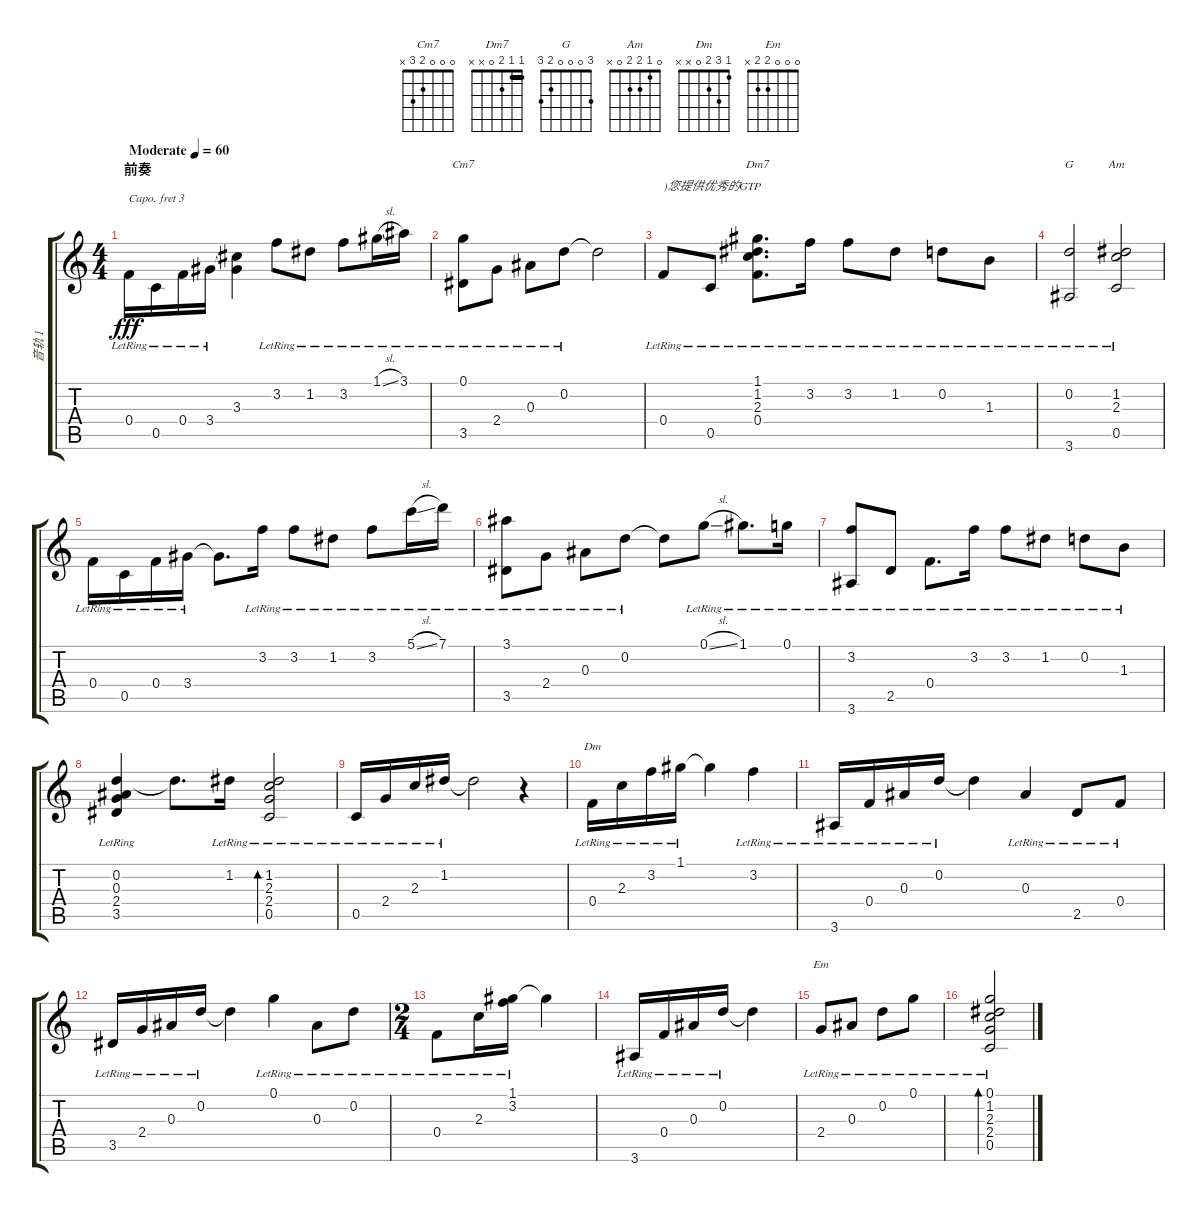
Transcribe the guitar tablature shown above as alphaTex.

\track ("音轨 1" "音轨 1") {instrument acousticguitarsteel}
\staff {score tabs}
\capo 3
\tuning (E4 B3 G3 D3 A2 E2) {hide}
\chord ("Cm7" 0 0 0 2 3 x)
\chord ("Dm7" 1 1 2 0 x x) {barre 1}
\chord ("G" 3 0 0 0 2 3)
\chord ("Am" 0 1 2 2 0 x)
\chord ("Dm" 1 3 2 0 x x)
\chord ("Em" 0 0 0 2 2 x)
\ts (4 4)
\section ("" "前奏")
\tempo (60 "Moderate")
\clef g2
\ks c
0.4{lr}.16{dy fff instrument acousticguitarsteel beam Down} 0.5{lr}.16{beam Down} 0.4{lr}.16{beam Down} 3.4{lr}.16{beam Down} (3.3 3.4{t}).4{beam Down} 3.2{lr}.8 1.2{lr}.8 3.2{lr}.8 1.1{sl lr}.16 3.1{lr}.16 |
(0.1{lr} 3.5{lr}).8{ch "Cm7"} 2.4{lr}.8 0.3{lr}.8 0.2{lr}.8 0.2{t}.2 |
0.4{lr}.8{txt ")您提供优秀的GTP"} 0.5{lr}.8 (1.1{lr} 1.2{lr} 2.3{lr} 0.4{lr}).8{d ch "Dm7"} 3.2{lr}.16 3.2{lr}.8 1.2{lr}.8 0.2{lr}.8 1.3{lr}.8 |
(0.2{lr} 3.6{lr}).2{ch "G"} (1.2{lr} 2.3{lr} 0.5{lr}).2{ch "Am"} |
0.4{lr}.16{beam Down} 0.5{lr}.16{beam Down} 0.4{lr}.16{beam Down} 3.4{lr}.16{beam Down} 3.4{t}.8{d} 3.2{lr}.16 3.2{lr}.8 1.2{lr}.8 3.2{lr}.8 5.1{sl lr}.16 7.1{lr}.16 |
(3.1{lr} 3.5{lr}).8 2.4{lr}.8 0.3{lr}.8 0.2{lr}.8 0.2{t}.8 0.1{sl lr}.8 1.1{lr}.8{d} 0.1{lr}.16 |
(3.2{lr} 3.6{lr}).8 2.5{lr}.8 0.4{lr}.8{d} 3.2{lr}.16 3.2{lr}.8 1.2{lr}.8 0.2{lr}.8 1.3{lr}.8 |
(0.2{lr} 0.3{lr} 2.4{lr} 3.5{lr}).4 0.2{t}.8{d} 1.2{lr}.16 (1.2{lr} 2.3{lr} 2.4{lr} 0.5{lr}).2{bd 240} |
0.5{lr}.16 2.4{lr}.16 2.3{lr}.16 1.2{lr}.16 1.2{t}.2 r.4 |
0.4{lr}.16{ch "Dm"} 2.3{lr}.16 3.2{lr}.16 1.1{lr}.16 1.1{t}.4 3.2{lr}.4 |
3.6{lr}.16 0.4{lr}.16 0.3{lr}.16 0.2{lr}.16 0.2{t}.4 0.3{lr}.4 2.5{lr}.8 0.4{lr}.8 |
3.5{lr}.16 2.4{lr}.16 0.3{lr}.16 0.2{lr}.16 0.2{t}.4 0.1{lr}.4 0.3{lr}.8 0.2{lr}.8 |
\ts (2 4)
0.4{lr}.8 2.3{lr}.16 (1.1{lr} 3.2{lr}).16 1.1{t}.4 |
3.6{lr}.16 0.4{lr}.16 0.3{lr}.16 0.2{lr}.16 0.2{t}.4 |
2.4{lr}.8{ch "Em"} 0.3{lr}.8 0.2{lr}.8 0.1{lr}.8 |
(0.1{lr} 1.2{lr} 2.3{lr} 2.4{lr} 0.5{lr}).2{bd 480}
